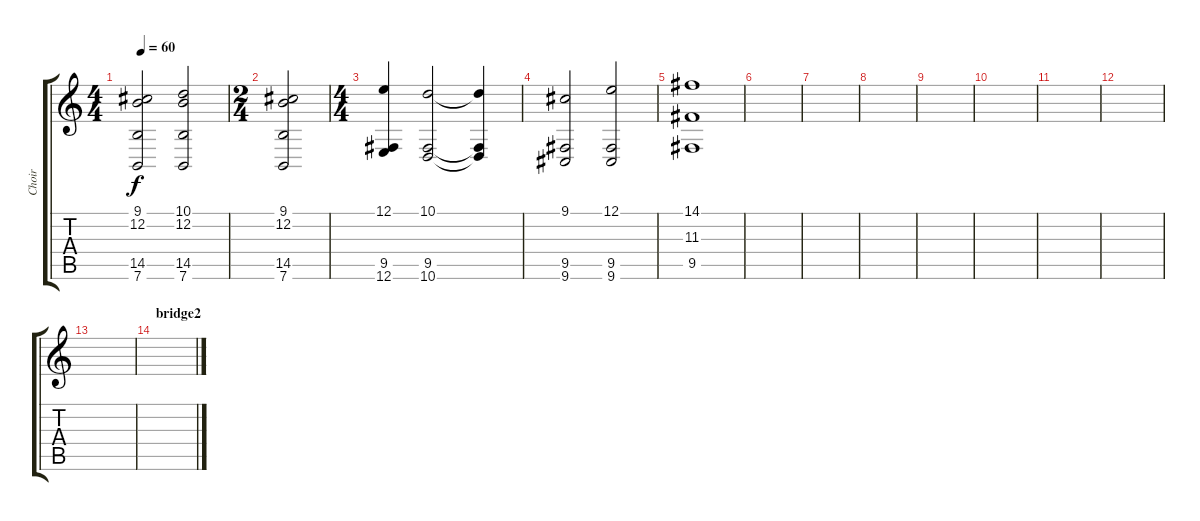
\track ("Choir" "Choir") {instrument choiraahs}
\staff {score tabs}
\tuning (E4 B3 G3 D3 A2 E2) {hide}
\ts (4 4)
\tempo 60
\clef g2
\ks c
(9.1 12.2 14.5 7.6).2{dy f} (10.1 12.2 14.5 7.6).2 |
\ts (2 4)
(9.1 12.2 14.5 7.6).2 |
\ts (4 4)
(12.1 9.5 12.6).4 (10.1 9.5 10.6).2 (10.1{t} 9.5{t} 10.6{t}).4 |
(9.1 9.5 9.6).2 (12.1 9.5 9.6).2 |
(14.1 11.3 9.5).1 |
|
|
|
|
|
|
|
|
\section ("" "bridge2")
